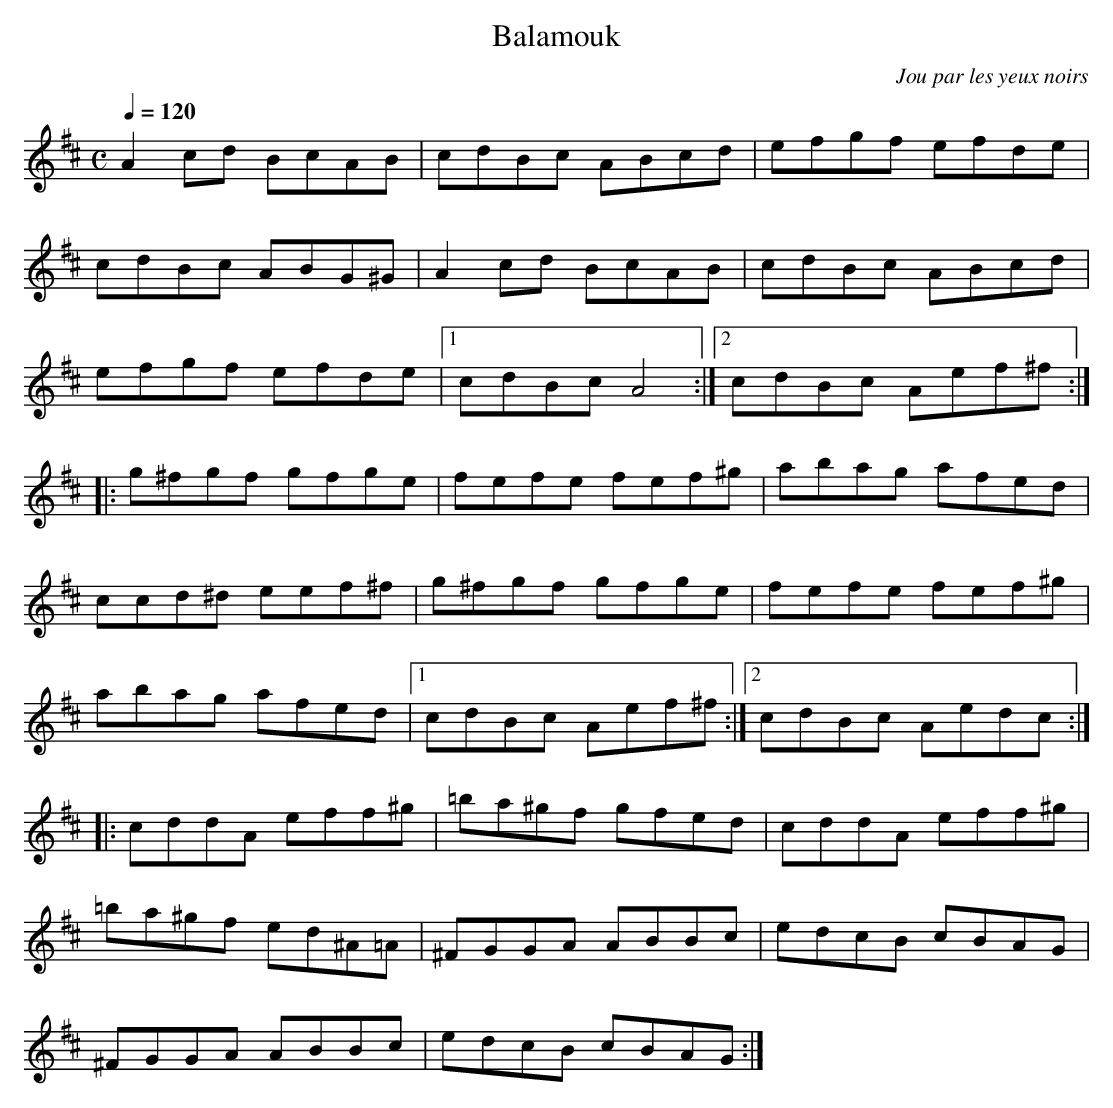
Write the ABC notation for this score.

X:1     %Music
T:Balamouk     %Tune name
C:Jou par les yeux noirs     %Tune composer
Q:1/4=120     %Tempo
V:1     %
     %!STAVE 0 '' @
     %!INSTR 'Piano 1' 0 0 @
|:
M:C     %Meter
L:1/8     %
K:D
A2 cd BcAB |cdBc ABcd |efgf efde |
cdBc ABG^G |A2 cd BcAB |cdBc ABcd |
efgf efde |[1cdBc A4 :|[2cdBc Aef^f ::
g^fgf gfge |fefe fef^g |abag afed |
ccd^d eef^f |g^fgf gfge |fefe fef^g |
abag afed |[1cdBc Aef^f :|[2cdBc Aedc ::
cddA eff^g |=ba^gf gfed |cddA eff^g |
=ba^gf ed^A=A |^FGGA ABBc |edcB cBAG |
^FGGA ABBc |edcB cBAG :|
     %End of file
